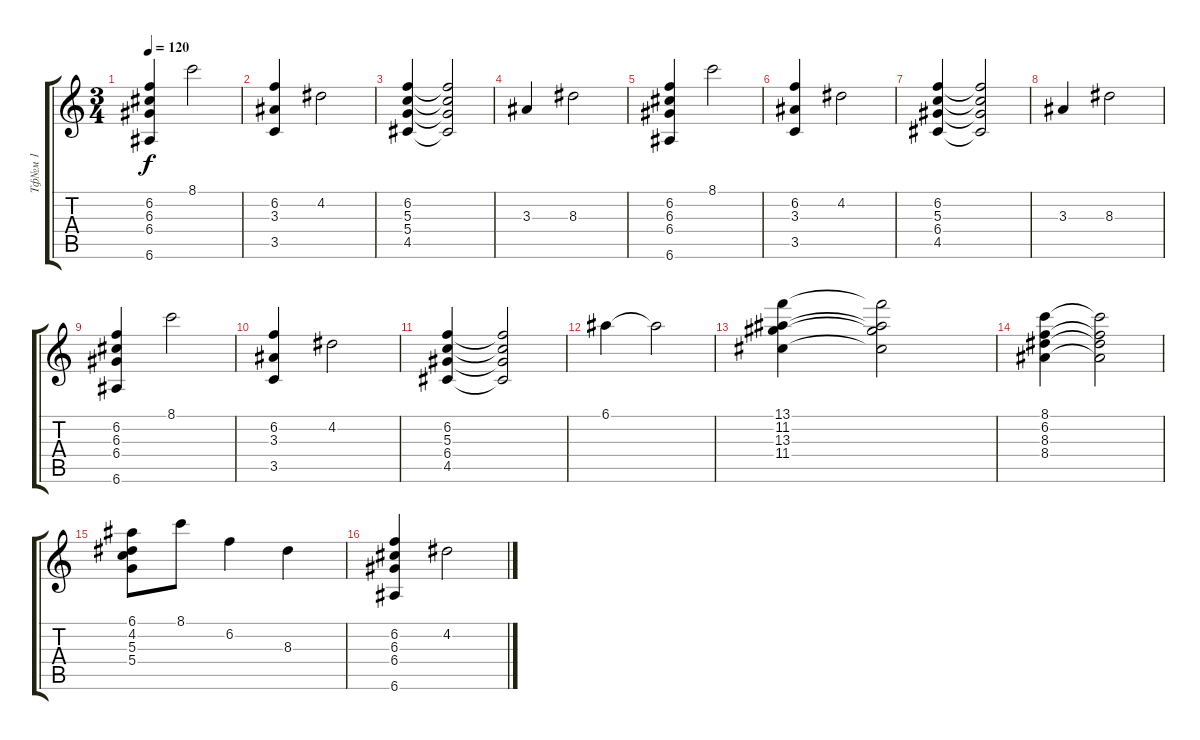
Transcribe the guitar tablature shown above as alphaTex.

\track ("Тф№м 1" "Тф№м 1") {instrument acousticguitarsteel}
\staff {score tabs}
\tuning (E4 B3 G3 D3 A2 E2) {hide}
\ts (3 4)
\tempo 120
\clef g2
\ks c
(6.2 6.3 6.4 6.6).4{dy f} 8.1.2 |
(6.2 3.3 3.5).4 4.2.2 |
(6.2 5.3 5.4 4.5).4 (6.2{t} 5.3{t} 5.4{t} 4.5{t}).2 |
3.3.4 8.3.2 |
(6.2 6.3 6.4 6.6).4 8.1.2 |
(6.2 3.3 3.5).4 4.2.2 |
(6.2 5.3 6.4 4.5).4 (6.2{t} 5.3{t} 6.4{t} 4.5{t}).2 |
3.3.4 8.3.2 |
(6.2 6.3 6.4 6.6).4 8.1.2 |
(6.2 3.3 3.5).4 4.2.2 |
(6.2 5.3 6.4 4.5).4 (6.2{t} 5.3{t} 6.4{t} 4.5{t}).2 |
6.1.4 6.1{t}.2 |
(13.1 11.2 13.3 11.4).4 (13.1{t} 11.2{t} 13.3{t} 11.4{t}).2 |
(8.1 6.2 8.3 8.4).4 (8.1{t} 6.2{t} 8.3{t} 8.4{t}).2 |
(6.1 4.2 5.3 5.4).8 8.1.8 6.2.4 8.3.4 |
(6.2 6.3 6.4 6.6).4 4.2.2
